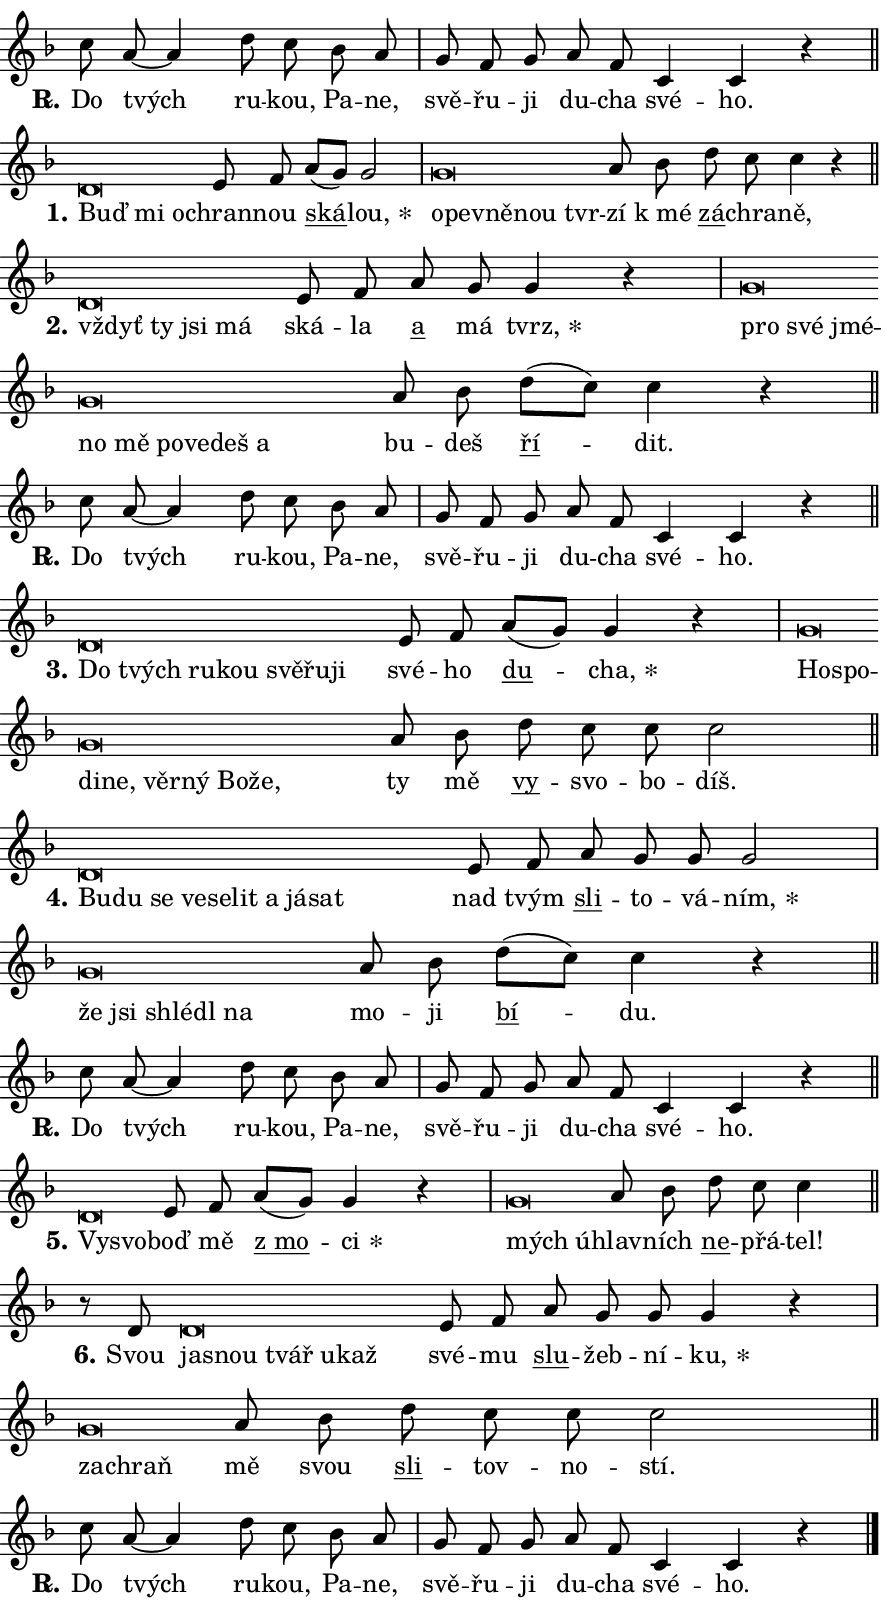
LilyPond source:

\version "2.24.0"
\header { tagline = "" }
\paper {
  indent = 0\cm
  top-margin = 0\cm
  right-margin = 0.13\cm % to fit lyric hyphens
  bottom-margin = 0\cm
  left-margin = 0\cm
  paper-width = 15\cm
  page-breaking = #ly:one-page-breaking
  system-system-spacing.basic-distance = #11
  score-system-spacing.basic-distance = #11
  ragged-last = ##f
}


%% Author: Thomas Morley
%% https://lists.gnu.org/archive/html/lilypond-user/2020-05/msg00002.html
#(define (line-position grob)
"Returns position of @var[grob} in current system:
   @code{'start}, if at first time-step
   @code{'end}, if at last time-step
   @code{'middle} otherwise
"
  (let* ((col (ly:item-get-column grob))
         (ln (ly:grob-object col 'left-neighbor))
         (rn (ly:grob-object col 'right-neighbor))
         (col-to-check-left (if (ly:grob? ln) ln col))
         (col-to-check-right (if (ly:grob? rn) rn col))
         (break-dir-left
           (and
             (ly:grob-property col-to-check-left 'non-musical #f)
             (ly:item-break-dir col-to-check-left)))
         (break-dir-right
           (and
             (ly:grob-property col-to-check-right 'non-musical #f)
             (ly:item-break-dir col-to-check-right))))
        (cond ((eqv? 1 break-dir-left) 'start)
              ((eqv? -1 break-dir-right) 'end)
              (else 'middle))))

#(define (tranparent-at-line-position vctor)
  (lambda (grob)
  "Relying on @code{line-position} select the relevant enry from @var{vctor}.
Used to determine transparency,"
    (case (line-position grob)
      ((end) (not (vector-ref vctor 0)))
      ((middle) (not (vector-ref vctor 1)))
      ((start) (not (vector-ref vctor 2))))))

noteHeadBreakVisibility =
#(define-music-function (break-visibility)(vector?)
"Makes @code{NoteHead}s transparent relying on @var{break-visibility}"
#{
  \override NoteHead.transparent =
    #(tranparent-at-line-position break-visibility)
#})

#(define delete-ledgers-for-transparent-note-heads
  (lambda (grob)
    "Reads whether a @code{NoteHead} is transparent.
If so this @code{NoteHead} is removed from @code{'note-heads} from
@var{grob}, which is supposed to be @code{LedgerLineSpanner}.
As a result ledgers are not printed for this @code{NoteHead}"
    (let* ((nhds-array (ly:grob-object grob 'note-heads))
           (nhds-list
             (if (ly:grob-array? nhds-array)
                 (ly:grob-array->list nhds-array)
                 '()))
           ;; Relies on the transparent-property being done before
           ;; Staff.LedgerLineSpanner.after-line-breaking is executed.
           ;; This is fragile ...
           (to-keep
             (remove
               (lambda (nhd)
                 (ly:grob-property nhd 'transparent #f))
               nhds-list)))
      ;; TODO find a better method to iterate over grob-arrays, similiar
      ;; to filter/remove etc for lists
      ;; For now rebuilt from scratch
      (set! (ly:grob-object grob 'note-heads)  '())
      (for-each
        (lambda (nhd)
          (ly:pointer-group-interface::add-grob grob 'note-heads nhd))
        to-keep))))

squashNotes = {
  \override NoteHead.X-extent = #'(-0.2 . 0.2)
  \override NoteHead.Y-extent = #'(-0.75 . 0)
  \override NoteHead.stencil =
    #(lambda (grob)
       (let ((pos (ly:grob-property grob 'staff-position)))
         (begin
           (if (< pos -7) (display "ERROR: Lower brevis then expected\n") (display ""))
           (if (<= pos -6) ly:text-interface::print ly:note-head::print))))
}
unSquashNotes = {
  \revert NoteHead.X-extent
  \revert NoteHead.Y-extent
  \revert NoteHead.stencil
}

hideNotes = \noteHeadBreakVisibility #begin-of-line-visible
unHideNotes = \noteHeadBreakVisibility #all-visible

% work-around for resetting accidentals
% https://lilypond.org/doc/v2.23/Documentation/notation/displaying-rhythms#unmetered-music
cadenzaMeasure = {
  \cadenzaOff
  \partial 1024 s1024
  \cadenzaOn
}

#(define-markup-command (accent layout props text) (markup?)
  "Underline accented syllable"
  (interpret-markup layout props
    #{\markup \override #'(offset . 4.3) \underline { #text }#}))

responsum = \markup \concat {
  "R" \hspace #-1.05 \path #0.1 #'((moveto 0 0.07) (lineto 0.9 0.8)) \hspace #0.05 "."
}

spaceSize = #0.6828661417322834 % exact space size for TeX Gyre Schola

\layout {
  \context {
    \Staff
    \remove "Time_signature_engraver"
    \override LedgerLineSpanner.after-line-breaking = #delete-ledgers-for-transparent-note-heads
  }
  \context {
    \Lyrics {
      \override LyricSpace.minimum-distance = \spaceSize
      \override LyricText.font-name = #"TeX Gyre Schola"
      \override LyricText.font-size = 1
      \override StanzaNumber.font-name = #"TeX Gyre Schola Bold"
      \override StanzaNumber.font-size = 1
    }
  }
  \context {
    \Score 
    \override NoteHead.text =
      #(lambda (grob) 
        (let ((pos (ly:grob-property grob 'staff-position)))
          #{\markup {
            \combine
              \halign #-0.55 \raise #(if (= pos -6) 0 0.5) \override #'(thickness . 2) \draw-line #'(3.2 . 0)
              \musicglyph "noteheads.sM1"
          }#}))
  }
}

% magnetic-lyrics.ily
%
%   written by
%     Jean Abou Samra <jean@abou-samra.fr>
%     Werner Lemberg <wl@gnu.org>
%
%   adapted by
%     Jiri Hon <jiri.hon@gmail.com>
%
% Version 2022-Apr-15

% https://www.mail-archive.com/lilypond-user@gnu.org/msg149350.html

#(define (Left_hyphen_pointer_engraver context)
   "Collect syllable-hyphen-syllable occurrences in lyrics and store
them in properties.  This engraver only looks to the left.  For
example, if the lyrics input is @code{foo -- bar}, it does the
following.

@itemize @bullet
@item
Set the @code{text} property of the @code{LyricHyphen} grob between
@q{foo} and @q{bar} to @code{foo}.

@item
Set the @code{left-hyphen} property of the @code{LyricText} grob with
text @q{foo} to the @code{LyricHyphen} grob between @q{foo} and
@q{bar}.
@end itemize

Use this auxiliary engraver in combination with the
@code{lyric-@/text::@/apply-@/magnetic-@/offset!} hook."
   (let ((hyphen #f)
         (text #f))
     (make-engraver
      (acknowledgers
       ((lyric-syllable-interface engraver grob source-engraver)
        (set! text grob)))
      (end-acknowledgers
       ((lyric-hyphen-interface engraver grob source-engraver)
        ;(when (not (grob::has-interface grob 'lyric-space-interface))
          (set! hyphen grob)));)
      ((stop-translation-timestep engraver)
       (when (and text hyphen)
         (ly:grob-set-object! text 'left-hyphen hyphen))
       (set! text #f)
       (set! hyphen #f)))))

#(define (lyric-text::apply-magnetic-offset! grob)
   "If the space between two syllables is less than the value in
property @code{LyricText@/.details@/.squash-threshold}, move the right
syllable to the left so that it gets concatenated with the left
syllable.

Use this function as a hook for
@code{LyricText@/.after-@/line-@/breaking} if the
@code{Left_@/hyphen_@/pointer_@/engraver} is active."
   (let ((hyphen (ly:grob-object grob 'left-hyphen #f)))
     (when hyphen
       (let ((left-text (ly:spanner-bound hyphen LEFT)))
         (when (grob::has-interface left-text 'lyric-syllable-interface)
           (let* ((common (ly:grob-common-refpoint grob left-text X))
                  (this-x-ext (ly:grob-extent grob common X))
                  (left-x-ext
                   (begin
                     ;; Trigger magnetism for left-text.
                     (ly:grob-property left-text 'after-line-breaking)
                     (ly:grob-extent left-text common X)))
                  ;; `delta` is the gap width between two syllables.
                  (delta (- (interval-start this-x-ext)
                            (interval-end left-x-ext)))
                  (details (ly:grob-property grob 'details))
                  (threshold (assoc-get 'squash-threshold details 0.2)))
             (when (< delta threshold)
               (let* (;; We have to manipulate the input text so that
                      ;; ligatures crossing syllable boundaries are not
                      ;; disabled.  For languages based on the Latin
                      ;; script this is essentially a beautification.
                      ;; However, for non-Western scripts it can be a
                      ;; necessity.
                      (lt (ly:grob-property left-text 'text))
                      (rt (ly:grob-property grob 'text))
                      (is-space (grob::has-interface hyphen 'lyric-space-interface))
                      (space (if is-space " " ""))
                      (extra-delta (if is-space spaceSize 0))
                      ;; Append new syllable.
                      (ltrt-space (if (and (string? lt) (string? rt))
                                (string-append lt space rt)
                                (make-concat-markup (list lt space rt))))
                      ;; Right-align `ltrt` to the right side.
                      (ltrt-space-markup (grob-interpret-markup
                               grob
                               (make-translate-markup
                                (cons (interval-length this-x-ext) 0)
                                (make-right-align-markup ltrt-space)))))
                 (begin
                   ;; Don't print `left-text`.
                   (ly:grob-set-property! left-text 'stencil #f)
                   ;; Set text and stencil (which holds all collected
                   ;; syllables so far) and shift it to the left.
                   (ly:grob-set-property! grob 'text ltrt-space)
                   (ly:grob-set-property! grob 'stencil ltrt-space-markup)
                   (ly:grob-translate-axis! grob (- (- delta extra-delta)) X))))))))))


#(define (lyric-hyphen::displace-bounds-first grob)
   ;; Make very sure this callback isn't triggered too early.
   (let ((left (ly:spanner-bound grob LEFT))
         (right (ly:spanner-bound grob RIGHT)))
     (ly:grob-property left 'after-line-breaking)
     (ly:grob-property right 'after-line-breaking)
     (ly:lyric-hyphen::print grob)))

squashThreshold = #0.4

\layout {
  \context {
    \Lyrics
    \consists #Left_hyphen_pointer_engraver
    \override LyricText.after-line-breaking =
      #lyric-text::apply-magnetic-offset!
    \override LyricHyphen.stencil = #lyric-hyphen::displace-bounds-first
    \override LyricText.details.squash-threshold = \squashThreshold
    \override LyricHyphen.minimum-distance = 0
    \override LyricHyphen.minimum-length = \squashThreshold
  }
}

squashText = \override LyricText.details.squash-threshold = 9999
unSquashText = \override LyricText.details.squash-threshold = \squashThreshold

leftText = \override LyricText.self-alignment-X = #LEFT
unLeftText = \revert LyricText.self-alignment-X

starOffset = #(lambda (grob) 
                (let ((x_offset (ly:self-alignment-interface::aligned-on-x-parent grob)))
                  (if (= x_offset 0) 0 (+ x_offset 1.2))))

star = #(define-music-function (syllable)(string?)
"Append star separator at the end of a syllable"
#{
  \once \override LyricText.X-offset = #starOffset
  \lyricmode { \markup {
    #syllable
    \override #'((font-name . "TeX Gyre Schola Bold")) \hspace #0.2 \lower #0.65 \larger "*"
  } }
#})

starAccent = #(define-music-function (syllable)(string?)
"Append star separator at the end of a syllable and make accent"
#{
  \once \override LyricText.X-offset = #starOffset
  \lyricmode { \markup {
    \accent #syllable
    \override #'((font-name . "TeX Gyre Schola Bold")) \hspace #0.2 \lower #0.65 \larger "*"
  } }
#})

breath = #(define-music-function (syllable)(string?)
"Append breathing indicator at the end of a syllable"
#{
  \lyricmode { \markup { #syllable "+" } }
#})

optionalBreath = #(define-music-function (syllable)(string?)
"Append optional breathing indicator at the end of a syllable"
#{
  \lyricmode { \markup { #syllable "(+)" } }
#})


\score {
    <<
        \new Voice = "melody" { \cadenzaOn \key f \major \relative { c''8 a~ a4 d8 c bes a \cadenzaMeasure \bar "|" g f g a f c4 c r \cadenzaMeasure \bar "||" \break } }
        \new Lyrics \lyricsto "melody" { \lyricmode { \set stanza = \responsum
Do tvých ru -- kou, Pa -- ne, svě -- řu -- ji du -- cha své -- ho. } }
    >>
    \layout {}
}

\score {
    <<
        \new Voice = "melody" { \cadenzaOn \key f \major \relative { \squashNotes d'\breve*1/16 \hideNotes \breve*1/16 \breve*1/16 \bar "" \unHideNotes \unSquashNotes e8 f \bar "" a[( g)] g2 \cadenzaMeasure \bar "|" \squashNotes g\breve*1/16 \hideNotes \breve*1/16 \bar "" \breve*1/16 \bar "" \breve*1/16 \breve*1/16 \bar "" \unHideNotes \unSquashNotes a8 bes \bar "" d c c4 r \cadenzaMeasure \bar "||" \break } }
        \new Lyrics \lyricsto "melody" { \lyricmode { \set stanza = "1."
\leftText Buď \squashText mi o -- \unLeftText \unSquashText chran -- nou \markup \accent ská -- \star lou, \leftText o -- \squashText pev -- ně -- nou tvr -- \unLeftText \unSquashText zí "k mé" \markup \accent zá -- chra -- ně, } }
    >>
    \layout {}
}

\score {
    <<
        \new Voice = "melody" { \cadenzaOn \key f \major \relative { \squashNotes d'\breve*1/16 \hideNotes \breve*1/16 \bar "" \breve*1/16 \breve*1/16 \bar "" \unHideNotes \unSquashNotes e8 f \bar "" a g g4 r \cadenzaMeasure \bar "|" \squashNotes g\breve*1/16 \hideNotes \breve*1/16 \bar "" \breve*1/16 \bar "" \breve*1/16 \bar "" \breve*1/16 \bar "" \breve*1/16 \bar "" \breve*1/16 \bar "" \breve*1/16 \breve*1/16 \bar "" \unHideNotes \unSquashNotes a8 bes \bar "" d[( c)] c4 r \cadenzaMeasure \bar "||" \break } }
        \new Lyrics \lyricsto "melody" { \lyricmode { \set stanza = "2."
\leftText vždyť \squashText ty jsi má \unLeftText \unSquashText ská -- la \markup \accent a má \star tvrz, \leftText pro \squashText své jmé -- no mě po -- ve -- deš a \unLeftText \unSquashText bu -- deš \markup \accent ří -- dit. } }
    >>
    \layout {}
}

\score {
    <<
        \new Voice = "melody" { \cadenzaOn \key f \major \relative { c''8 a~ a4 d8 c bes a \cadenzaMeasure \bar "|" g f g a f c4 c r \cadenzaMeasure \bar "||" \break } }
        \new Lyrics \lyricsto "melody" { \lyricmode { \set stanza = \responsum
Do tvých ru -- kou, Pa -- ne, svě -- řu -- ji du -- cha své -- ho. } }
    >>
    \layout {}
}

\score {
    <<
        \new Voice = "melody" { \cadenzaOn \key f \major \relative { \squashNotes d'\breve*1/16 \hideNotes \breve*1/16 \bar "" \breve*1/16 \bar "" \breve*1/16 \bar "" \breve*1/16 \bar "" \breve*1/16 \breve*1/16 \bar "" \unHideNotes \unSquashNotes e8 f \bar "" a[( g)] g4 r \cadenzaMeasure \bar "|" \squashNotes g\breve*1/16 \hideNotes \breve*1/16 \bar "" \breve*1/16 \bar "" \breve*1/16 \bar "" \breve*1/16 \bar "" \breve*1/16 \bar "" \breve*1/16 \breve*1/16 \bar "" \unHideNotes \unSquashNotes a8 bes \bar "" d c c c2 \cadenzaMeasure \bar "||" \break } }
        \new Lyrics \lyricsto "melody" { \lyricmode { \set stanza = "3."
\leftText Do \squashText tvých ru -- kou svě -- řu -- ji \unLeftText \unSquashText své -- ho \markup \accent du -- \star cha, \leftText Ho -- \squashText spo -- di -- ne, věr -- ný Bo -- že, \unLeftText \unSquashText ty mě \markup \accent vy -- svo -- bo -- díš. } }
    >>
    \layout {}
}

\score {
    <<
        \new Voice = "melody" { \cadenzaOn \key f \major \relative { \squashNotes d'\breve*1/16 \hideNotes \breve*1/16 \bar "" \breve*1/16 \bar "" \breve*1/16 \bar "" \breve*1/16 \bar "" \breve*1/16 \bar "" \breve*1/16 \bar "" \breve*1/16 \breve*1/16 \bar "" \unHideNotes \unSquashNotes e8 f \bar "" a g g g2 \cadenzaMeasure \bar "|" \squashNotes g\breve*1/16 \hideNotes \breve*1/16 \bar "" \breve*1/16 \bar "" \breve*1/16 \breve*1/16 \bar "" \unHideNotes \unSquashNotes a8 bes \bar "" d[( c)] c4 r \cadenzaMeasure \bar "||" \break } }
        \new Lyrics \lyricsto "melody" { \lyricmode { \set stanza = "4."
\leftText Bu -- \squashText du se ve -- se -- lit a já -- sat \unLeftText \unSquashText nad tvým \markup \accent sli -- to -- vá -- \star ním, \leftText že \squashText jsi shlé -- dl na \unLeftText \unSquashText mo -- ji \markup \accent bí -- du. } }
    >>
    \layout {}
}

\score {
    <<
        \new Voice = "melody" { \cadenzaOn \key f \major \relative { c''8 a~ a4 d8 c bes a \cadenzaMeasure \bar "|" g f g a f c4 c r \cadenzaMeasure \bar "||" \break } }
        \new Lyrics \lyricsto "melody" { \lyricmode { \set stanza = \responsum
Do tvých ru -- kou, Pa -- ne, svě -- řu -- ji du -- cha své -- ho. } }
    >>
    \layout {}
}

\score {
    <<
        \new Voice = "melody" { \cadenzaOn \key f \major \relative { \squashNotes d'\breve*1/16 \hideNotes \breve*1/16 \bar "" \unHideNotes \unSquashNotes e8 f \bar "" a[( g)] g4 r \cadenzaMeasure \bar "|" \squashNotes g\breve*1/16 \hideNotes \breve*1/16 \bar "" \unHideNotes \unSquashNotes a8 bes \bar "" d c c4 \cadenzaMeasure \bar "||" \break } }
        \new Lyrics \lyricsto "melody" { \lyricmode { \set stanza = "5."
\leftText Vy -- \squashText svo -- \unLeftText \unSquashText boď mě \markup \accent "z mo" -- \star ci \leftText mých \squashText ú -- \unLeftText \unSquashText hlav -- ních \markup \accent ne -- přá -- tel! } }
    >>
    \layout {}
}

\score {
    <<
        \new Voice = "melody" { \cadenzaOn \key f \major \relative { r8 d'8 \squashNotes d\breve*1/16 \hideNotes \breve*1/16 \bar "" \breve*1/16 \bar "" \breve*1/16 \breve*1/16 \bar "" \unHideNotes \unSquashNotes e8 f \bar "" a g g g4 r \cadenzaMeasure \bar "|" \squashNotes g\breve*1/16 \hideNotes \breve*1/16 \bar "" \unHideNotes \unSquashNotes a8 bes \bar "" d c c c2 \cadenzaMeasure \bar "||" \break } }
        \new Lyrics \lyricsto "melody" { \lyricmode { \set stanza = "6."
Svou \leftText ja -- \squashText snou tvář u -- kaž \unLeftText \unSquashText své -- mu \markup \accent slu -- žeb -- ní -- \star ku, \leftText za -- \squashText chraň \unLeftText \unSquashText mě svou \markup \accent sli -- tov -- no -- stí. } }
    >>
    \layout {}
}

\score {
    <<
        \new Voice = "melody" { \cadenzaOn \key f \major \relative { c''8 a~ a4 d8 c bes a \cadenzaMeasure \bar "|" g f g a f c4 c r \cadenzaMeasure \bar "||" \break } \bar "|." }
        \new Lyrics \lyricsto "melody" { \lyricmode { \set stanza = \responsum
Do tvých ru -- kou, Pa -- ne, svě -- řu -- ji du -- cha své -- ho. } }
    >>
    \layout {}
}
